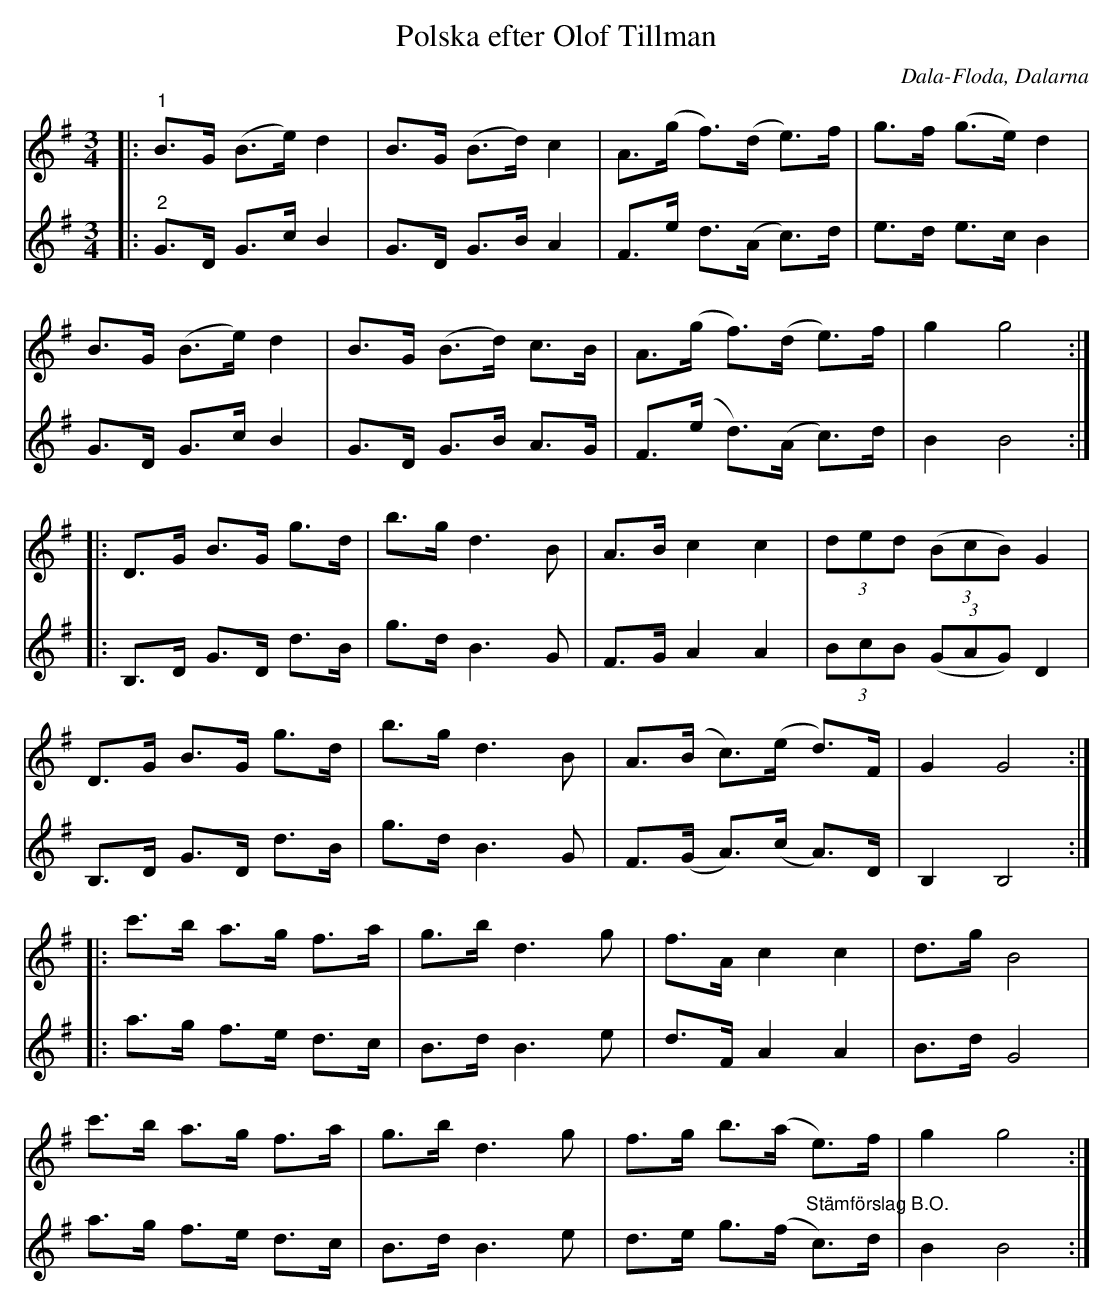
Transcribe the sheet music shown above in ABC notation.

X:1
T:Polska efter Olof Tillman
O:Dala-Floda, Dalarna
L:1/8
M:3/4
K:G
V:1
|:"^1" B>G (B>e) d2 | B>G (B>d) c2 | A>(g f>)(d e>)f | g>f (g>e) d2 |
B>G (B>e) d2 | B>G (B>d) c>B | A>(g f>)(d e>)f | g2 g4 ::
D>G B>G g>d | b>g d3 B | A>B c2 c2 | (3ded (3(BcB) G2 |
D>G B>G g>d | b>g d3 B | A>(B c>)(e d>)F | G2 G4 ::
c'>b a>g f>a | g>b d3 g | f>A c2 c2 | d>g B4 |
c'>b a>g f>a | g>b d3 g | f>g b>(a e>)f | g2 g4 :|
V:2
|:"^2" G>D G>c B2 | G>D G>B A2 | F>e d>(A c>)d | e>d e>c B2 |
G>D G>c B2 | G>D G>B A>G | F>(e d>)(A c>)d | B2 B4 ::
B,>D G>D d>B | g>d B3 G | F>G A2 A2 | (3BcB (3(GAG) D2 |
B,>D G>D d>B | g>d B3 G | F>(G A>)(c A>)D | B,2 B,4 ::
a>g f>e d>c | B>d B3 e | d>F A2 A2 | B>d G4 |
a>g f>e d>c | B>d B3 e | d>e g>(f"^Stämförslag B.O." c>)d | B2 B4 :|
